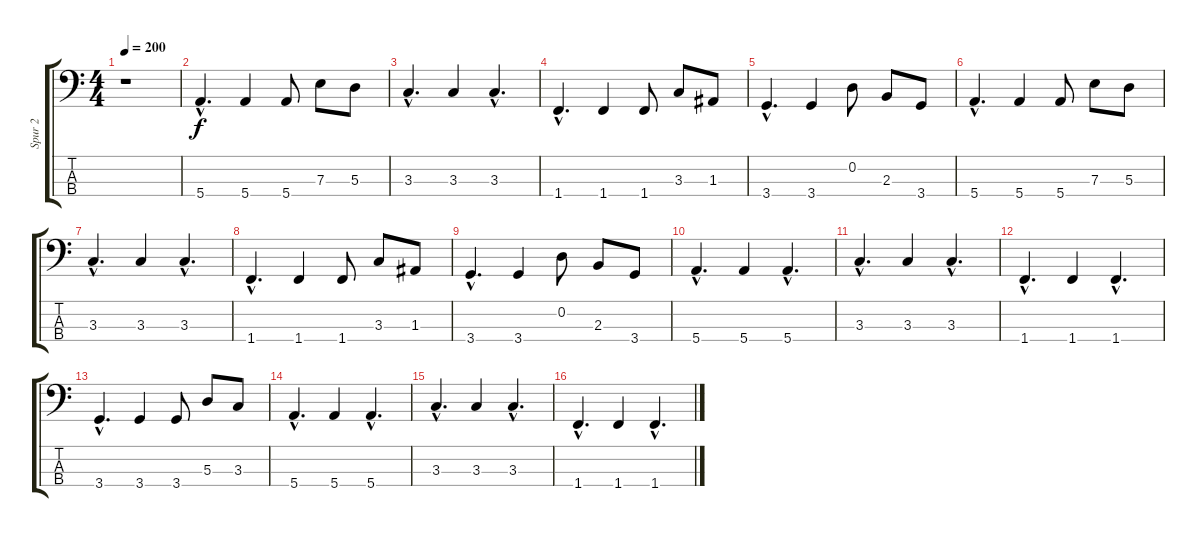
\track ("Spur 2" "Spur 2") {instrument electricbasspick}
\staff {score tabs}
\tuning (G2 D2 A1 E1) {hide}
\ts (4 4)
\tempo 200
\clef f4
\ks c
r.1{dy f instrument electricbasspick} |
5.4{hac}.4{d} 5.4.4 5.4.8 7.3.8 5.3.8 |
3.3{hac}.4{d} 3.3.4 3.3{hac}.4{d} |
1.4{hac}.4{d} 1.4.4 1.4.8 3.3.8 1.3.8 |
3.4{hac}.4{d} 3.4.4 0.2.8 2.3.8 3.4.8 |
5.4{hac}.4{d} 5.4.4 5.4.8 7.3.8 5.3.8 |
3.3{hac}.4{d} 3.3.4 3.3{hac}.4{d} |
1.4{hac}.4{d} 1.4.4 1.4.8 3.3.8 1.3.8 |
3.4{hac}.4{d} 3.4.4 0.2.8 2.3.8 3.4.8 |
5.4{hac}.4{d} 5.4.4 5.4{hac}.4{d} |
3.3{hac}.4{d} 3.3.4 3.3{hac}.4{d} |
1.4{hac}.4{d} 1.4.4 1.4{hac}.4{d} |
3.4{hac}.4{d} 3.4.4 3.4.8 5.3.8 3.3.8 |
5.4{hac}.4{d} 5.4.4 5.4{hac}.4{d} |
3.3{hac}.4{d} 3.3.4 3.3{hac}.4{d} |
1.4{hac}.4{d} 1.4.4 1.4{hac}.4{d}
